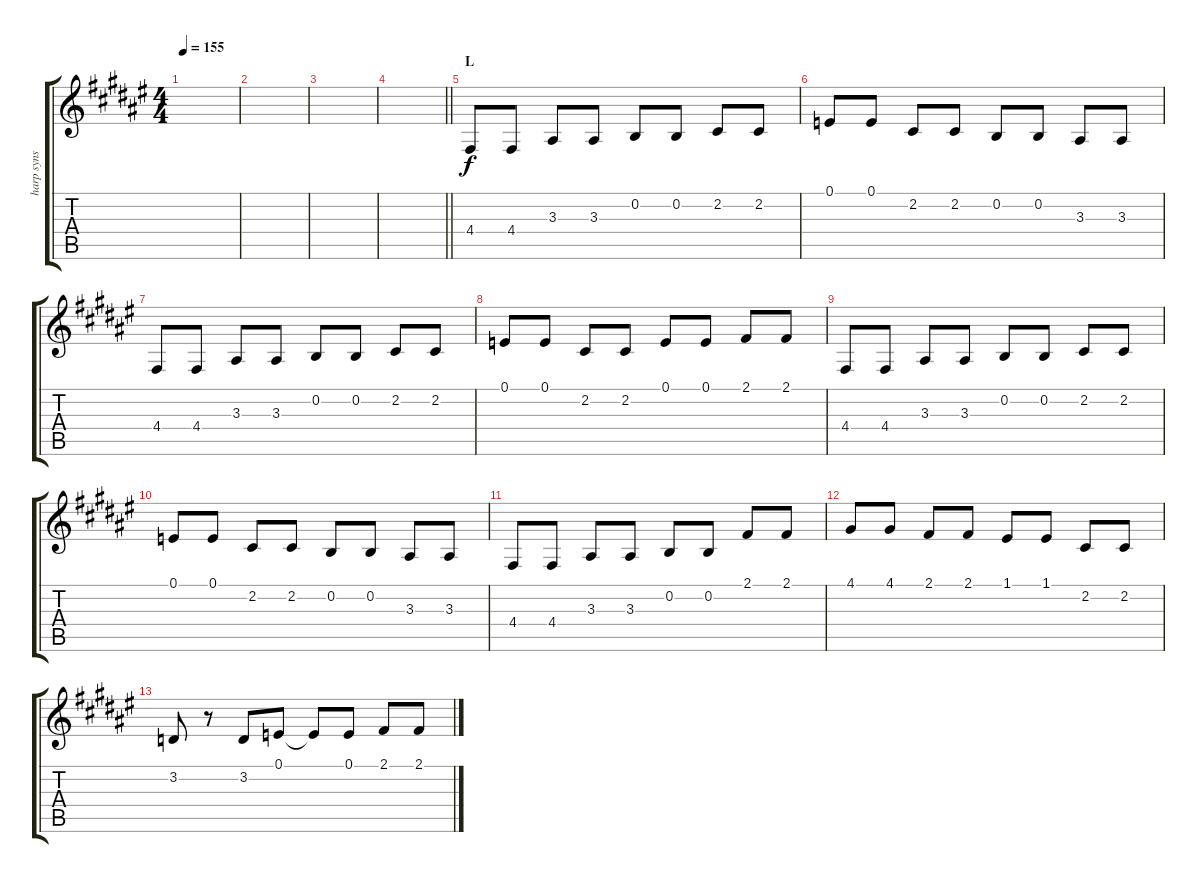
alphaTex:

\track ("harp syns" "harp syns") {instrument honkytonkpiano}
\staff {score tabs}
\tuning (E4 B3 G3 D3 A2 E2) {hide}
\ts (4 4)
\tempo 155
\clef g2
\ks f#
|
|
|
\barLineRight lightlight
|
\section ("" "L")
4.4.8 4.4.8 3.3.8 3.3.8 0.2.8 0.2.8 2.2.8 2.2.8 |
0.1.8 0.1.8 2.2.8 2.2.8 0.2.8 0.2.8 3.3.8 3.3.8 |
4.4.8 4.4.8 3.3.8 3.3.8 0.2.8 0.2.8 2.2.8 2.2.8 |
0.1.8 0.1.8 2.2.8 2.2.8 0.1.8 0.1.8 2.1.8 2.1.8 |
4.4.8 4.4.8 3.3.8 3.3.8 0.2.8 0.2.8 2.2.8 2.2.8 |
0.1.8 0.1.8 2.2.8 2.2.8 0.2.8 0.2.8 3.3.8 3.3.8 |
4.4.8 4.4.8 3.3.8 3.3.8 0.2.8 0.2.8 2.1.8 2.1.8 |
4.1.8 4.1.8 2.1.8 2.1.8 1.1.8 1.1.8 2.2.8 2.2.8 |
3.2.8 r.8 3.2.8 0.1.8 0.1{t}.8 0.1.8 2.1.8 2.1.8
